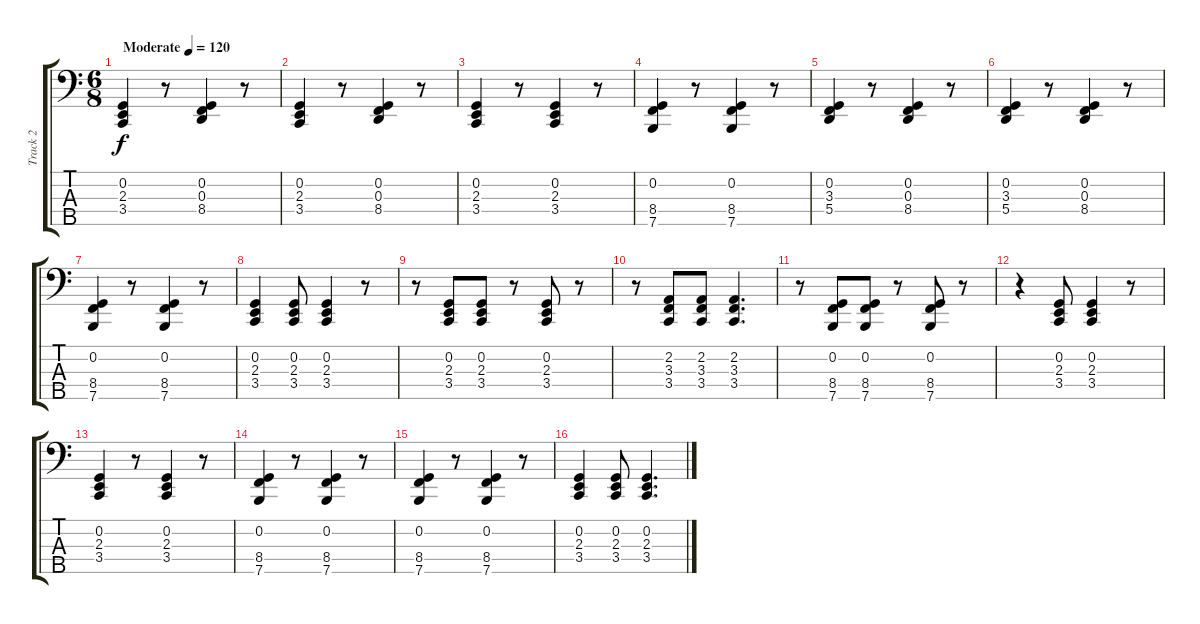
\track ("Track 2" "Track 2") {instrument acousticgrandpiano}
\staff {score tabs}
\tuning (B2 G2 D2 A1 E1) {hide}
\ts (6 8)
\tempo (120 "Moderate")
\clef f4
\ks c
(0.2 2.3 3.4).4{dy f instrument acousticgrandpiano} r.8 (0.2 0.3 8.4).4 r.8 |
(0.2 2.3 3.4).4 r.8 (0.2 0.3 8.4).4 r.8 |
(0.2 2.3 3.4).4 r.8 (0.2 2.3 3.4).4 r.8 |
(0.2 8.4 7.5).4 r.8 (0.2 8.4 7.5).4 r.8 |
(0.2 3.3 5.4).4 r.8 (0.2 0.3 8.4).4 r.8 |
(0.2 3.3 5.4).4 r.8 (0.2 0.3 8.4).4 r.8 |
(0.2 8.4 7.5).4 r.8 (0.2 8.4 7.5).4 r.8 |
(0.2 2.3 3.4).4 (0.2 2.3 3.4).8 (0.2 2.3 3.4).4 r.8 |
r.8 (0.2 2.3 3.4).8 (0.2 2.3 3.4).8 r.8 (0.2 2.3 3.4).8 r.8 |
r.8 (2.2 3.3 3.4).8 (2.2 3.3 3.4).8 (2.2 3.3 3.4).4{d} |
r.8 (0.2 8.4 7.5).8 (0.2 8.4 7.5).8 r.8 (0.2 8.4 7.5).8 r.8 |
r.4 (0.2 2.3 3.4).8 (0.2 2.3 3.4).4 r.8 |
(0.2 2.3 3.4).4 r.8 (0.2 2.3 3.4).4 r.8 |
(0.2 8.4 7.5).4 r.8 (0.2 8.4 7.5).4 r.8 |
(0.2 8.4 7.5).4 r.8 (0.2 8.4 7.5).4 r.8 |
(0.2 2.3 3.4).4 (0.2 2.3 3.4).8 (0.2 2.3 3.4).4{d}
